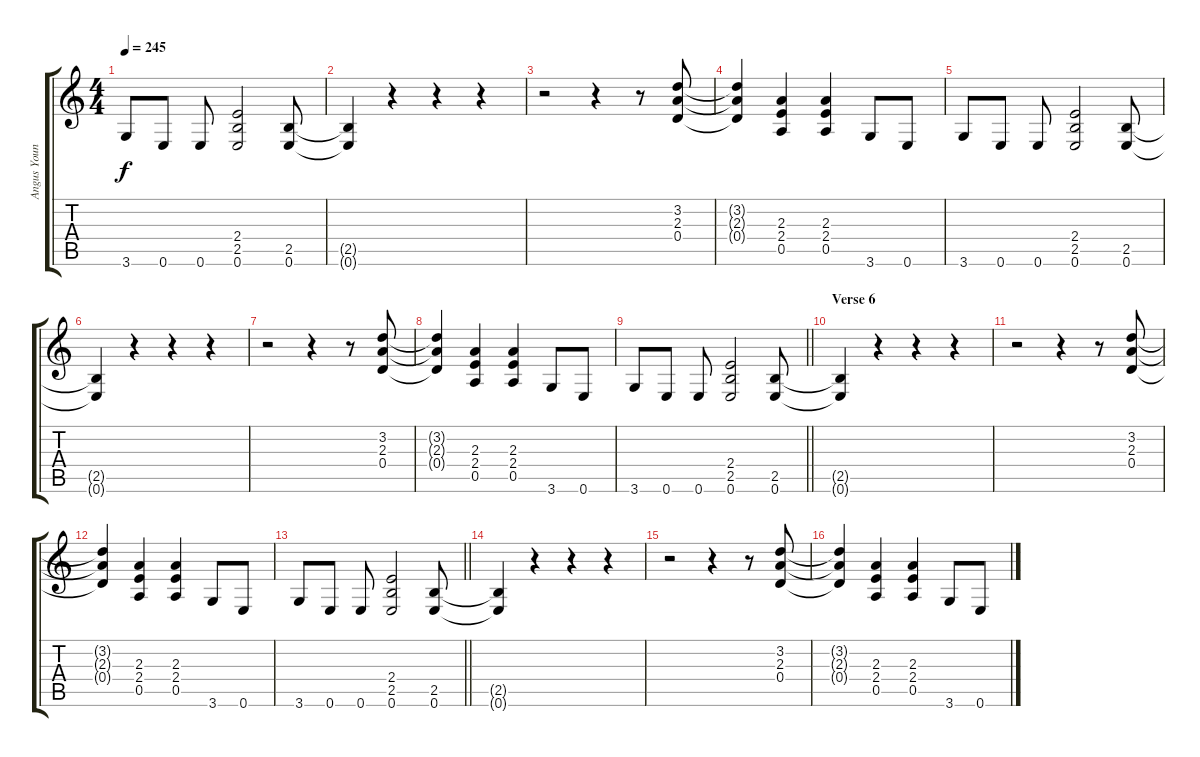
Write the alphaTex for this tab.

\track ("Angus Young" "Angus Youn") {instrument overdrivenguitar}
\staff {score tabs}
\tuning (E4 B3 G3 D3 A2 E2) {hide}
\ts (4 4)
\tempo 245
\clef g2
\ks c
3.6.8{dy f} 0.6.8 0.6.8 (2.4 2.5 0.6).2 (2.5 0.6).8 |
(2.5{t} 0.6{t}).4 r.4 r.4 r.4 |
r.2 r.4 r.8 (3.2 2.3 0.4).8 |
(3.2{t} 2.3{t} 0.4{t}).4 (2.3 2.4 0.5).4 (2.3 2.4 0.5).4 3.6.8 0.6.8 |
3.6.8 0.6.8 0.6.8 (2.4 2.5 0.6).2 (2.5 0.6).8 |
(2.5{t} 0.6{t}).4 r.4 r.4 r.4 |
r.2 r.4 r.8 (3.2 2.3 0.4).8 |
(3.2{t} 2.3{t} 0.4{t}).4 (2.3 2.4 0.5).4 (2.3 2.4 0.5).4 3.6.8 0.6.8 |
\barLineRight lightlight
3.6.8 0.6.8 0.6.8 (2.4 2.5 0.6).2 (2.5 0.6).8 |
\section ("" "Verse 6")
(2.5{t} 0.6{t}).4 r.4 r.4 r.4 |
r.2 r.4 r.8 (3.2 2.3 0.4).8 |
(3.2{t} 2.3{t} 0.4{t}).4 (2.3 2.4 0.5).4 (2.3 2.4 0.5).4 3.6.8 0.6.8 |
\barLineRight lightlight
3.6.8 0.6.8 0.6.8 (2.4 2.5 0.6).2 (2.5 0.6).8 |
(2.5{t} 0.6{t}).4 r.4 r.4 r.4 |
r.2 r.4 r.8 (3.2 2.3 0.4).8 |
(3.2{t} 2.3{t} 0.4{t}).4 (2.3 2.4 0.5).4 (2.3 2.4 0.5).4 3.6.8 0.6.8
